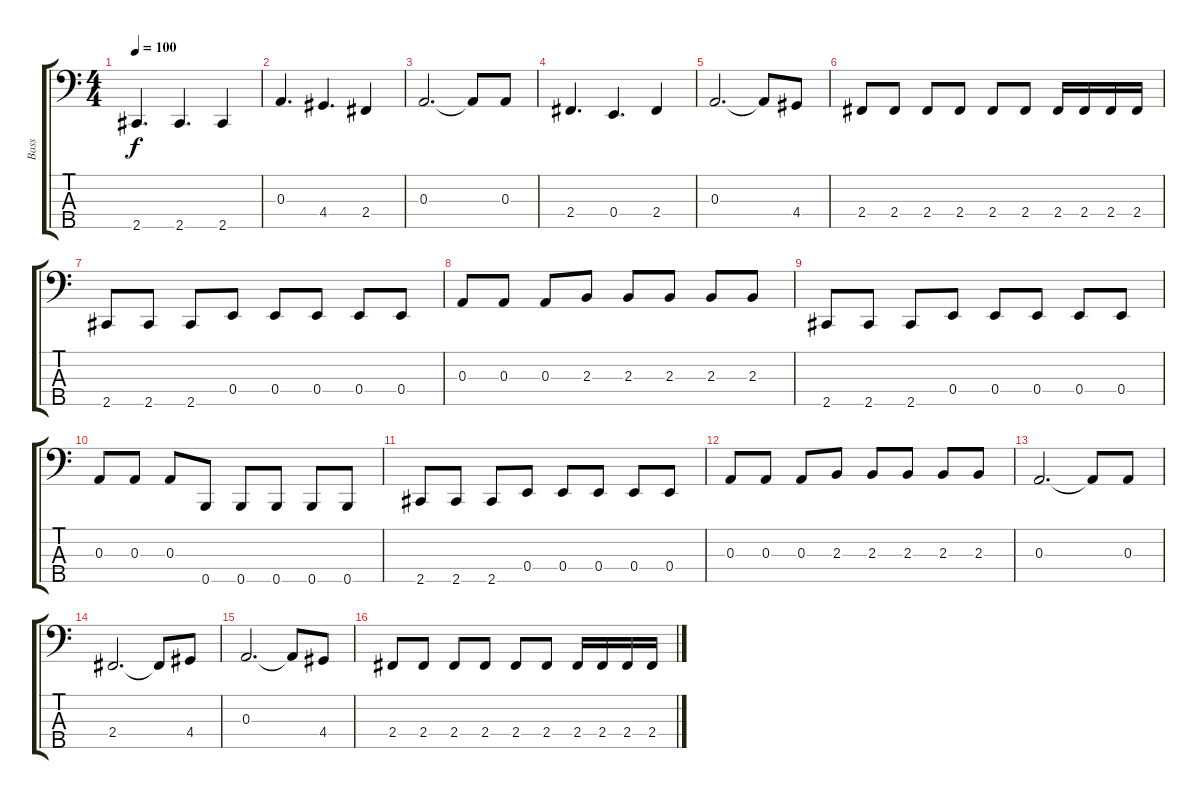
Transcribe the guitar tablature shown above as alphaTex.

\track ("Bass" "Bass") {instrument electricbassfinger}
\staff {score tabs}
\tuning (G2 D2 A1 E1 B0) {hide}
\ts (4 4)
\tempo 100
\clef f4
\ks c
2.5.4{d dy f} 2.5.4{d} 2.5.4 |
0.3.4{d} 4.4.4{d} 2.4.4 |
0.3.2{d} 0.3{t}.8 0.3.8 |
2.4.4{d} 0.4.4{d} 2.4.4 |
0.3.2{d} 0.3{t}.8 4.4.8 |
2.4.8 2.4.8 2.4.8 2.4.8 2.4.8 2.4.8 2.4.16 2.4.16 2.4.16 2.4.16 |
2.5.8 2.5.8 2.5.8 0.4.8 0.4.8 0.4.8 0.4.8 0.4.8 |
0.3.8 0.3.8 0.3.8 2.3.8 2.3.8 2.3.8 2.3.8 2.3.8 |
2.5.8 2.5.8 2.5.8 0.4.8 0.4.8 0.4.8 0.4.8 0.4.8 |
0.3.8 0.3.8 0.3.8 0.5.8 0.5.8 0.5.8 0.5.8 0.5.8 |
2.5.8 2.5.8 2.5.8 0.4.8 0.4.8 0.4.8 0.4.8 0.4.8 |
0.3.8 0.3.8 0.3.8 2.3.8 2.3.8 2.3.8 2.3.8 2.3.8 |
0.3.2{d} 0.3{t}.8 0.3.8 |
2.4.2{d} 2.4{t}.8 4.4.8 |
0.3.2{d} 0.3{t}.8 4.4.8 |
2.4.8 2.4.8 2.4.8 2.4.8 2.4.8 2.4.8 2.4.16 2.4.16 2.4.16 2.4.16
